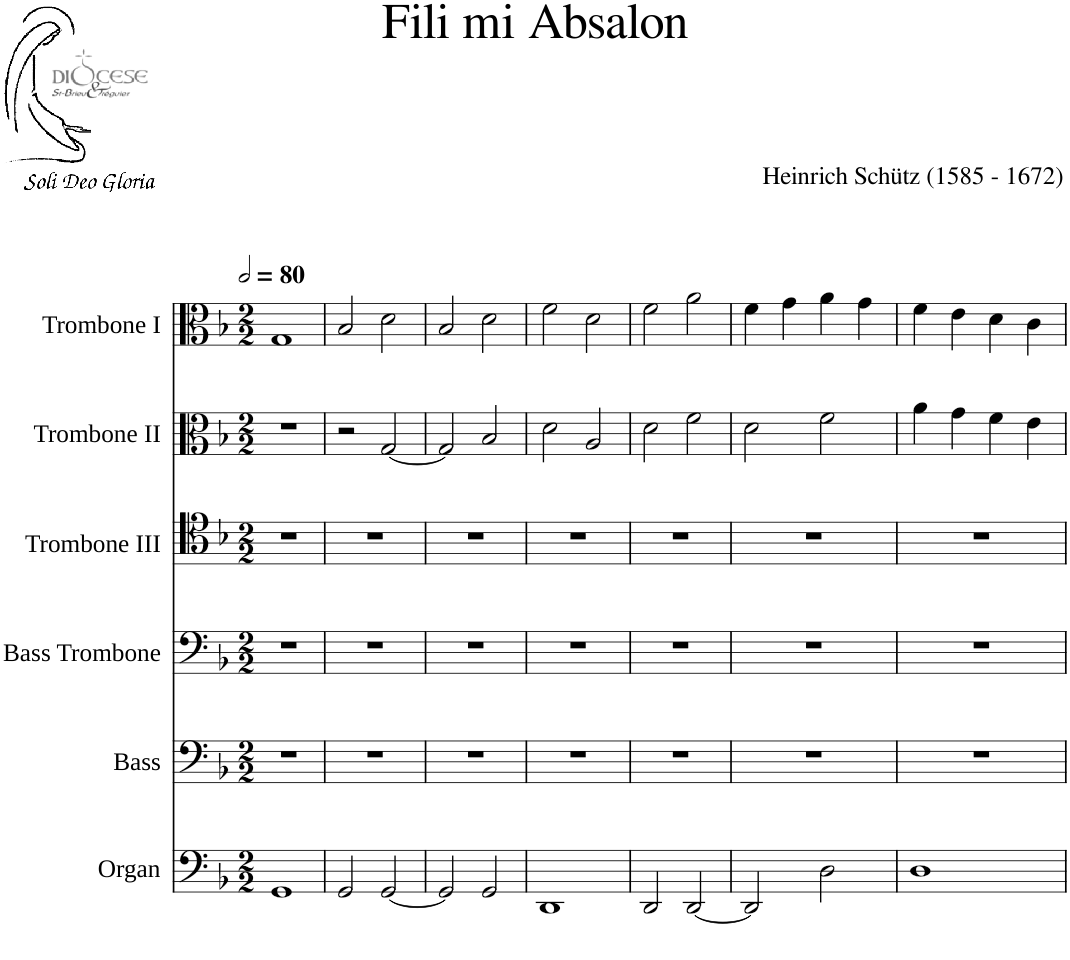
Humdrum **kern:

**kern	**kern	**kern	**kern	**kern	**kern
*part6	*part5	*part4	*part3	*part2	*part1
*staff6	*staff5	*staff4	*staff3	*staff2	*staff1
*I"Organ	*I"Bass	*I"Bass Trombone	*I"Trombone III	*I"Trombone II	*I"Trombone I
*I'Org.	*I'B.	*I'B. Trb.	*I'Trb.III	*I'Trb.II	*I'Trb.I
*clefF4	*clefF4	*clefF4	*clefC4	*clefC3	*clefC3
*k[b-]	*k[b-]	*k[b-]	*k[b-]	*k[b-]	*k[b-]
*M2/2	*M2/2	*M2/2	*M2/2	*M2/2	*M2/2
*MM160	*MM160	*MM160	*MM160	*MM160	*MM160
=1	=1	=1	=1	=1	=1
1GG	1r	1r	1r	1r	1G
=2	=2	=2	=2	=2	=2
2GG/	1r	1r	1r	2r	2B-/
[2GG/	.	.	.	[2G/	2d\
=3	=3	=3	=3	=3	=3
2GG/]	1r	1r	1r	2G/]	2B-/
2GG/	.	.	.	2B-/	2d\
=4	=4	=4	=4	=4	=4
1DD	1r	1r	1r	2d\	2f\
.	.	.	.	2A/	2d\
=5	=5	=5	=5	=5	=5
2DD/	1r	1r	1r	2d\	2f\
[2DD/	.	.	.	2f\	2a\
=6	=6	=6	=6	=6	=6
2DD/]	1r	1r	1r	2d\	4f\
.	.	.	.	.	4g\
2D\	.	.	.	2f\	4a\
.	.	.	.	.	4g\
=7	=7	=7	=7	=7	=7
1D	1r	1r	1r	4a\	4f\
.	.	.	.	4g\	4e\
.	.	.	.	4f\	4d\
.	.	.	.	4e\	4c\
=	=	=	=	=	=
*-	*-	*-	*-	*-	*-
